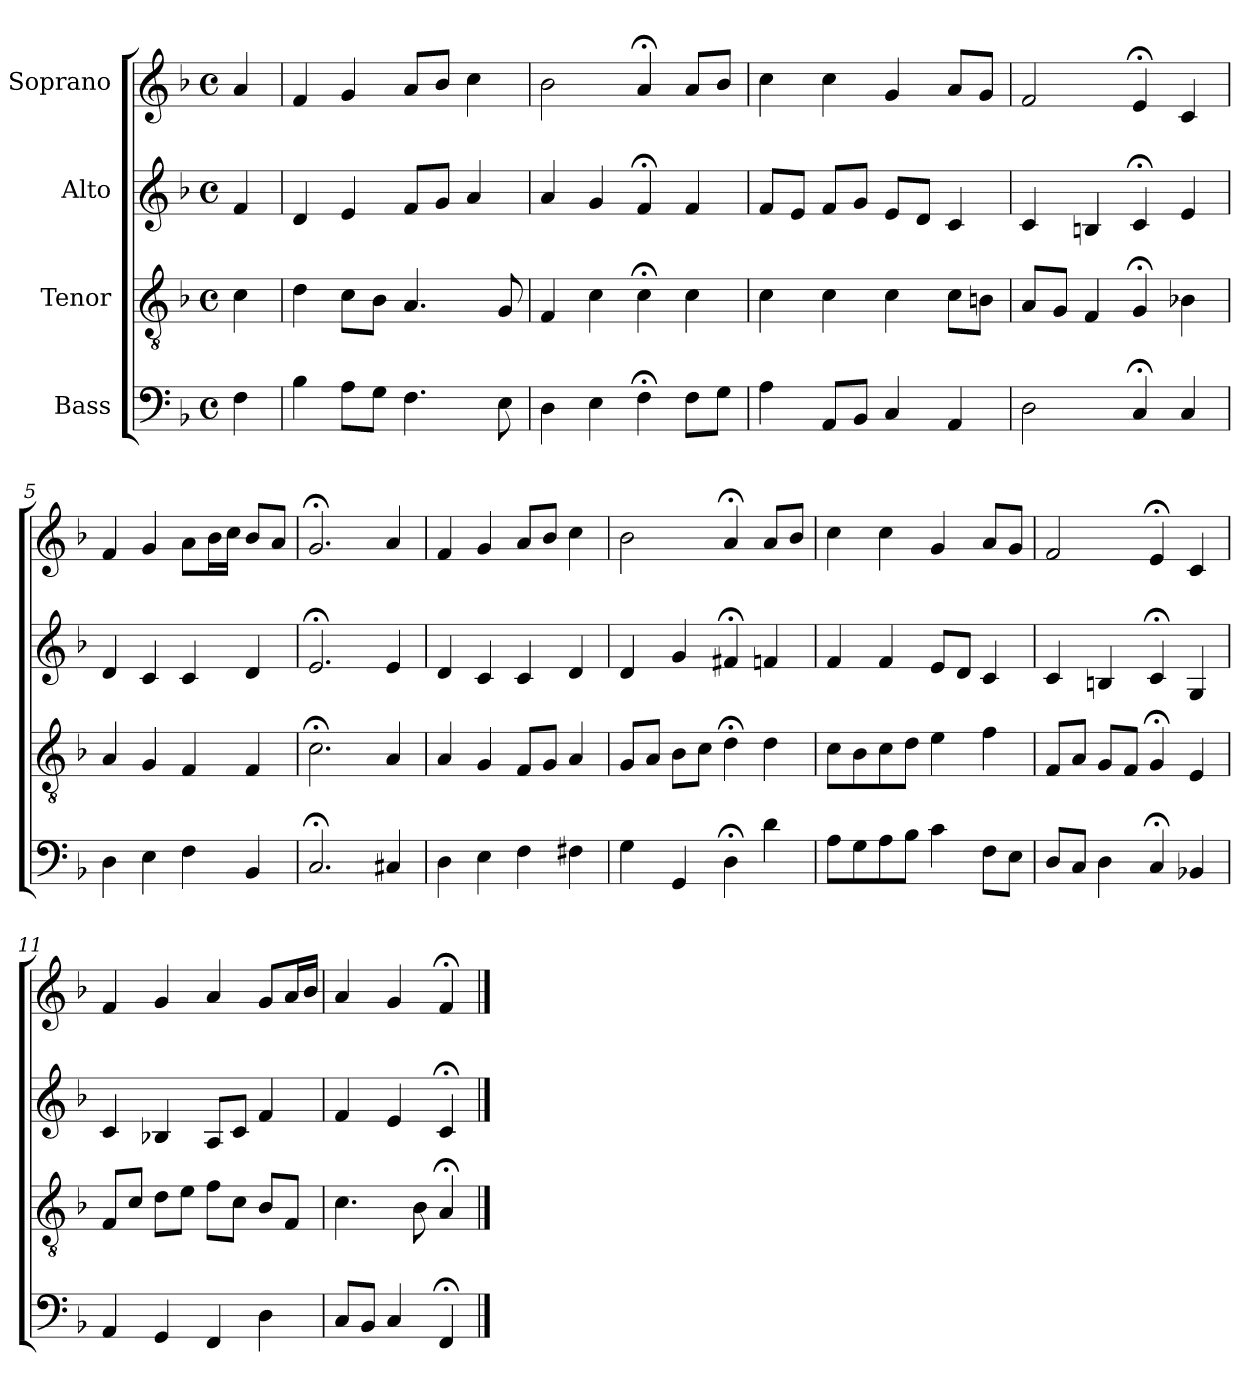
**kern	**kern	**kern	**kern
*part4	*part3	*part2	*part1
*staff4	*staff3	*staff2	*staff1
*I"Bass	*I"Tenor	*I"Alto	*I"Soprano
*clefF4	*clefGv2	*clefG2	*clefG2
*k[b-]	*k[b-]	*k[b-]	*k[b-]
*M4/4	*M4/4	*M4/4	*M4/4
*met(c)	*met(c)	*met(c)	*met(c)
=	=	=	=
4F	4c	4f	4a
=1	=1	=1	=1
4B-	4d	4d	4f
8AL	8cL	4e	4g
8GJ	8B-J	.	.
4.F	4.A	8fL	8aL
.	.	8gJ	8b-J
.	.	4a	4cc
8E	8G	.	.
=2	=2	=2	=2
4D	4F	4a	2b-
4E	4c	4g	.
4F;<	4c;<	4f;<	4a;<
8FL	4c	4f	8aL
8GJ	.	.	8b-J
=3	=3	=3	=3
4A	4c	8fL	4cc
.	.	8eJ	.
8AAL	4c	8fL	4cc
8BB-J	.	8gJ	.
4C	4c	8eL	4g
.	.	8dJ	.
4AA	8cL	4c	8aL
.	8BnJ	.	8gJ
=4	=4	=4	=4
2D	8AL	4c	2f
.	8GJ	.	.
.	4F	4Bn	.
4C;<	4G;<	4c;<	4e;<
4C	4B-X	4e	4c
=5	=5	=5	=5
4D	4A	4d	4f
4E	4G	4c	4g
4F	4F	4c	8aL
.	.	.	16b-L
.	.	.	16ccJJ
4BB-	4F	4d	8b-L
.	.	.	8aJ
=6	=6	=6	=6
2.C;<	2.c;<	2.e;<	2.g;<
4C#X	4A	4e	4a
=7	=7	=7	=7
4D	4A	4d	4f
4E	4G	4c	4g
4F	8FL	4c	8aL
.	8GJ	.	8b-J
4F#X	4A	4d	4cc
=8	=8	=8	=8
4G	8GL	4d	2b-
.	8AJ	.	.
4GG	8B-L	4g	.
.	8cJ	.	.
4D;<	4d;<	4f#X;<	4a;<
4d	4d	4fn	8aL
.	.	.	8b-J
=9	=9	=9	=9
8AL	8cL	4f	4cc
8G	8B-	.	.
8A	8c	4f	4cc
8B-J	8dJ	.	.
4c	4e	8eL	4g
.	.	8dJ	.
8FL	4f	4c	8aL
8EJ	.	.	8gJ
=10	=10	=10	=10
8DL	8FL	4c	2f
8CJ	8AJ	.	.
4D	8GL	4Bn	.
.	8FJ	.	.
4C;<	4G;<	4c;<	4e;<
4BB-X	4E	4G	4c
=11	=11	=11	=11
4AA	8FL	4c	4f
.	8cJ	.	.
4GG	8dL	4B-X	4g
.	8eJ	.	.
4FF	8fL	8AL	4a
.	8cJ	8cJ	.
4D	8B-L	4f	8gL
.	8FJ	.	16aL
.	.	.	16b-JJ
=12	=12	=12	=12
8CL	4.c	4f	4a
8BB-J	.	.	.
4C	.	4e	4g
.	8B-	.	.
4FF;<	4A;<	4c;<	4f;<
==	==	==	==
*-	*-	*-	*-
